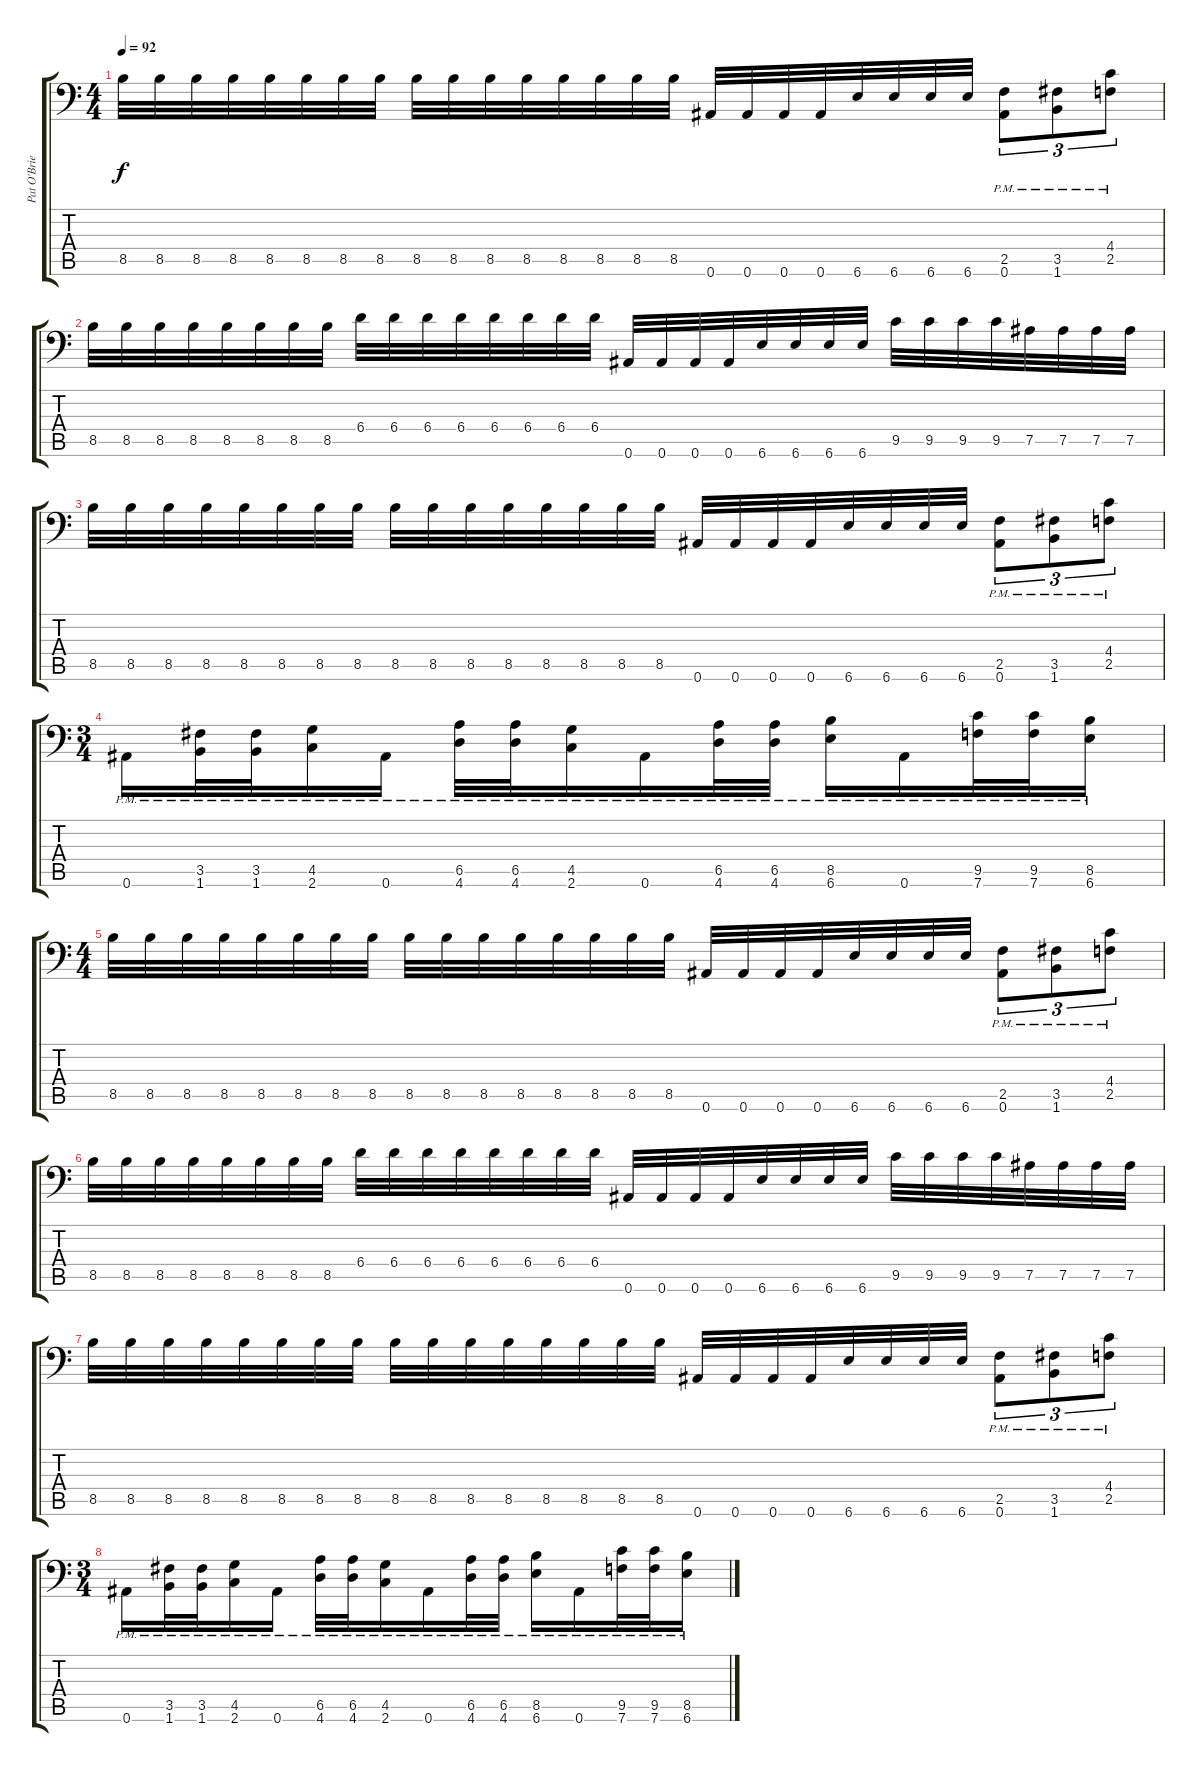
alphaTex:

\track ("Pat O'Brien" "Pat O'Brie") {instrument distortionguitar}
\staff {score tabs}
\tuning (Bb3 F3 Db3 Ab2 Eb2 Bb1) {hide}
\ts (4 4)
\tempo 92
\clef f4
\ks c
8.5.32{dy f} 8.5.32 8.5.32 8.5.32 8.5.32 8.5.32 8.5.32 8.5.32 8.5.32 8.5.32 8.5.32 8.5.32 8.5.32 8.5.32 8.5.32 8.5.32 0.6.32 0.6.32 0.6.32 0.6.32 6.6.32 6.6.32 6.6.32 6.6.32 (2.5{pm} 0.6{pm}).8{tu (3 2)} (3.5{pm} 1.6{pm}).8{tu (3 2)} (4.4{pm} 2.5{pm}).8{tu (3 2)} |
8.5.32 8.5.32 8.5.32 8.5.32 8.5.32 8.5.32 8.5.32 8.5.32 6.4.32 6.4.32 6.4.32 6.4.32 6.4.32 6.4.32 6.4.32 6.4.32 0.6.32 0.6.32 0.6.32 0.6.32 6.6.32 6.6.32 6.6.32 6.6.32 9.5.32 9.5.32 9.5.32 9.5.32 7.5.32 7.5.32 7.5.32 7.5.32 |
8.5.32 8.5.32 8.5.32 8.5.32 8.5.32 8.5.32 8.5.32 8.5.32 8.5.32 8.5.32 8.5.32 8.5.32 8.5.32 8.5.32 8.5.32 8.5.32 0.6.32 0.6.32 0.6.32 0.6.32 6.6.32 6.6.32 6.6.32 6.6.32 (2.5{pm} 0.6{pm}).8{tu (3 2)} (3.5{pm} 1.6{pm}).8{tu (3 2)} (4.4{pm} 2.5{pm}).8{tu (3 2)} |
\ts (3 4)
0.6{pm}.16 (3.5{pm} 1.6{pm}).32 (3.5{pm} 1.6{pm}).32 (4.5{pm} 2.6{pm}).16 0.6{pm}.16 (6.5{pm} 4.6{pm}).32 (6.5{pm} 4.6{pm}).32 (4.5{pm} 2.6{pm}).16 0.6{pm}.16 (6.5{pm} 4.6{pm}).32 (6.5{pm} 4.6{pm}).32 (8.5{pm} 6.6{pm}).16 0.6{pm}.16 (9.5{pm} 7.6{pm}).32 (9.5{pm} 7.6{pm}).32 (8.5{pm} 6.6{pm}).16 |
\ts (4 4)
8.5.32 8.5.32 8.5.32 8.5.32 8.5.32 8.5.32 8.5.32 8.5.32 8.5.32 8.5.32 8.5.32 8.5.32 8.5.32 8.5.32 8.5.32 8.5.32 0.6.32 0.6.32 0.6.32 0.6.32 6.6.32 6.6.32 6.6.32 6.6.32 (2.5{pm} 0.6{pm}).8{tu (3 2)} (3.5{pm} 1.6{pm}).8{tu (3 2)} (4.4{pm} 2.5{pm}).8{tu (3 2)} |
8.5.32 8.5.32 8.5.32 8.5.32 8.5.32 8.5.32 8.5.32 8.5.32 6.4.32 6.4.32 6.4.32 6.4.32 6.4.32 6.4.32 6.4.32 6.4.32 0.6.32 0.6.32 0.6.32 0.6.32 6.6.32 6.6.32 6.6.32 6.6.32 9.5.32 9.5.32 9.5.32 9.5.32 7.5.32 7.5.32 7.5.32 7.5.32 |
8.5.32 8.5.32 8.5.32 8.5.32 8.5.32 8.5.32 8.5.32 8.5.32 8.5.32 8.5.32 8.5.32 8.5.32 8.5.32 8.5.32 8.5.32 8.5.32 0.6.32 0.6.32 0.6.32 0.6.32 6.6.32 6.6.32 6.6.32 6.6.32 (2.5{pm} 0.6{pm}).8{tu (3 2)} (3.5{pm} 1.6{pm}).8{tu (3 2)} (4.4{pm} 2.5{pm}).8{tu (3 2)} |
\ts (3 4)
0.6{pm}.16 (3.5{pm} 1.6{pm}).32 (3.5{pm} 1.6{pm}).32 (4.5{pm} 2.6{pm}).16 0.6{pm}.16 (6.5{pm} 4.6{pm}).32 (6.5{pm} 4.6{pm}).32 (4.5{pm} 2.6{pm}).16 0.6{pm}.16 (6.5{pm} 4.6{pm}).32 (6.5{pm} 4.6{pm}).32 (8.5{pm} 6.6{pm}).16 0.6{pm}.16 (9.5{pm} 7.6{pm}).32 (9.5{pm} 7.6{pm}).32 (8.5{pm} 6.6{pm}).16
